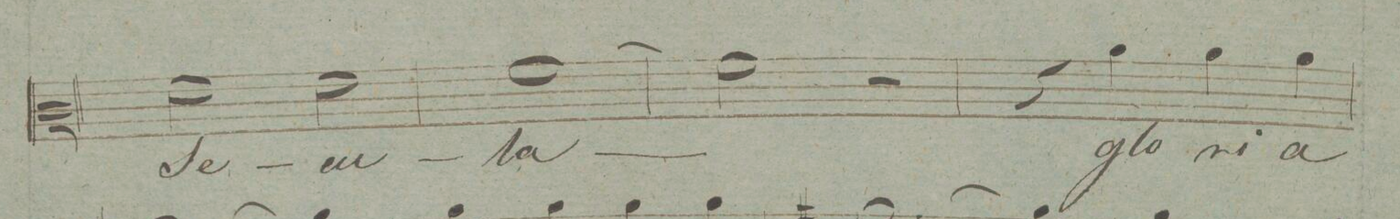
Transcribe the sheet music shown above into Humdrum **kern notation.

**kern	**text	**dynam
*I"Alto.	*	*
*clefC3	*	*
*k[]	*	*
*met(c|)	*	*
*M2/2	*	*
2e\	Se-	.
2e\	-cu-	.
=114	=114	=114
[1f\	-la	.
=115	=115	=115
2f\]	.	.
2r	.	.
=116	=116	=116
4r	.	.
4a\	glo-	.
4a\	-ri-	.
4a\	-a	.
=117	=117	=117
*-	*-	*-
